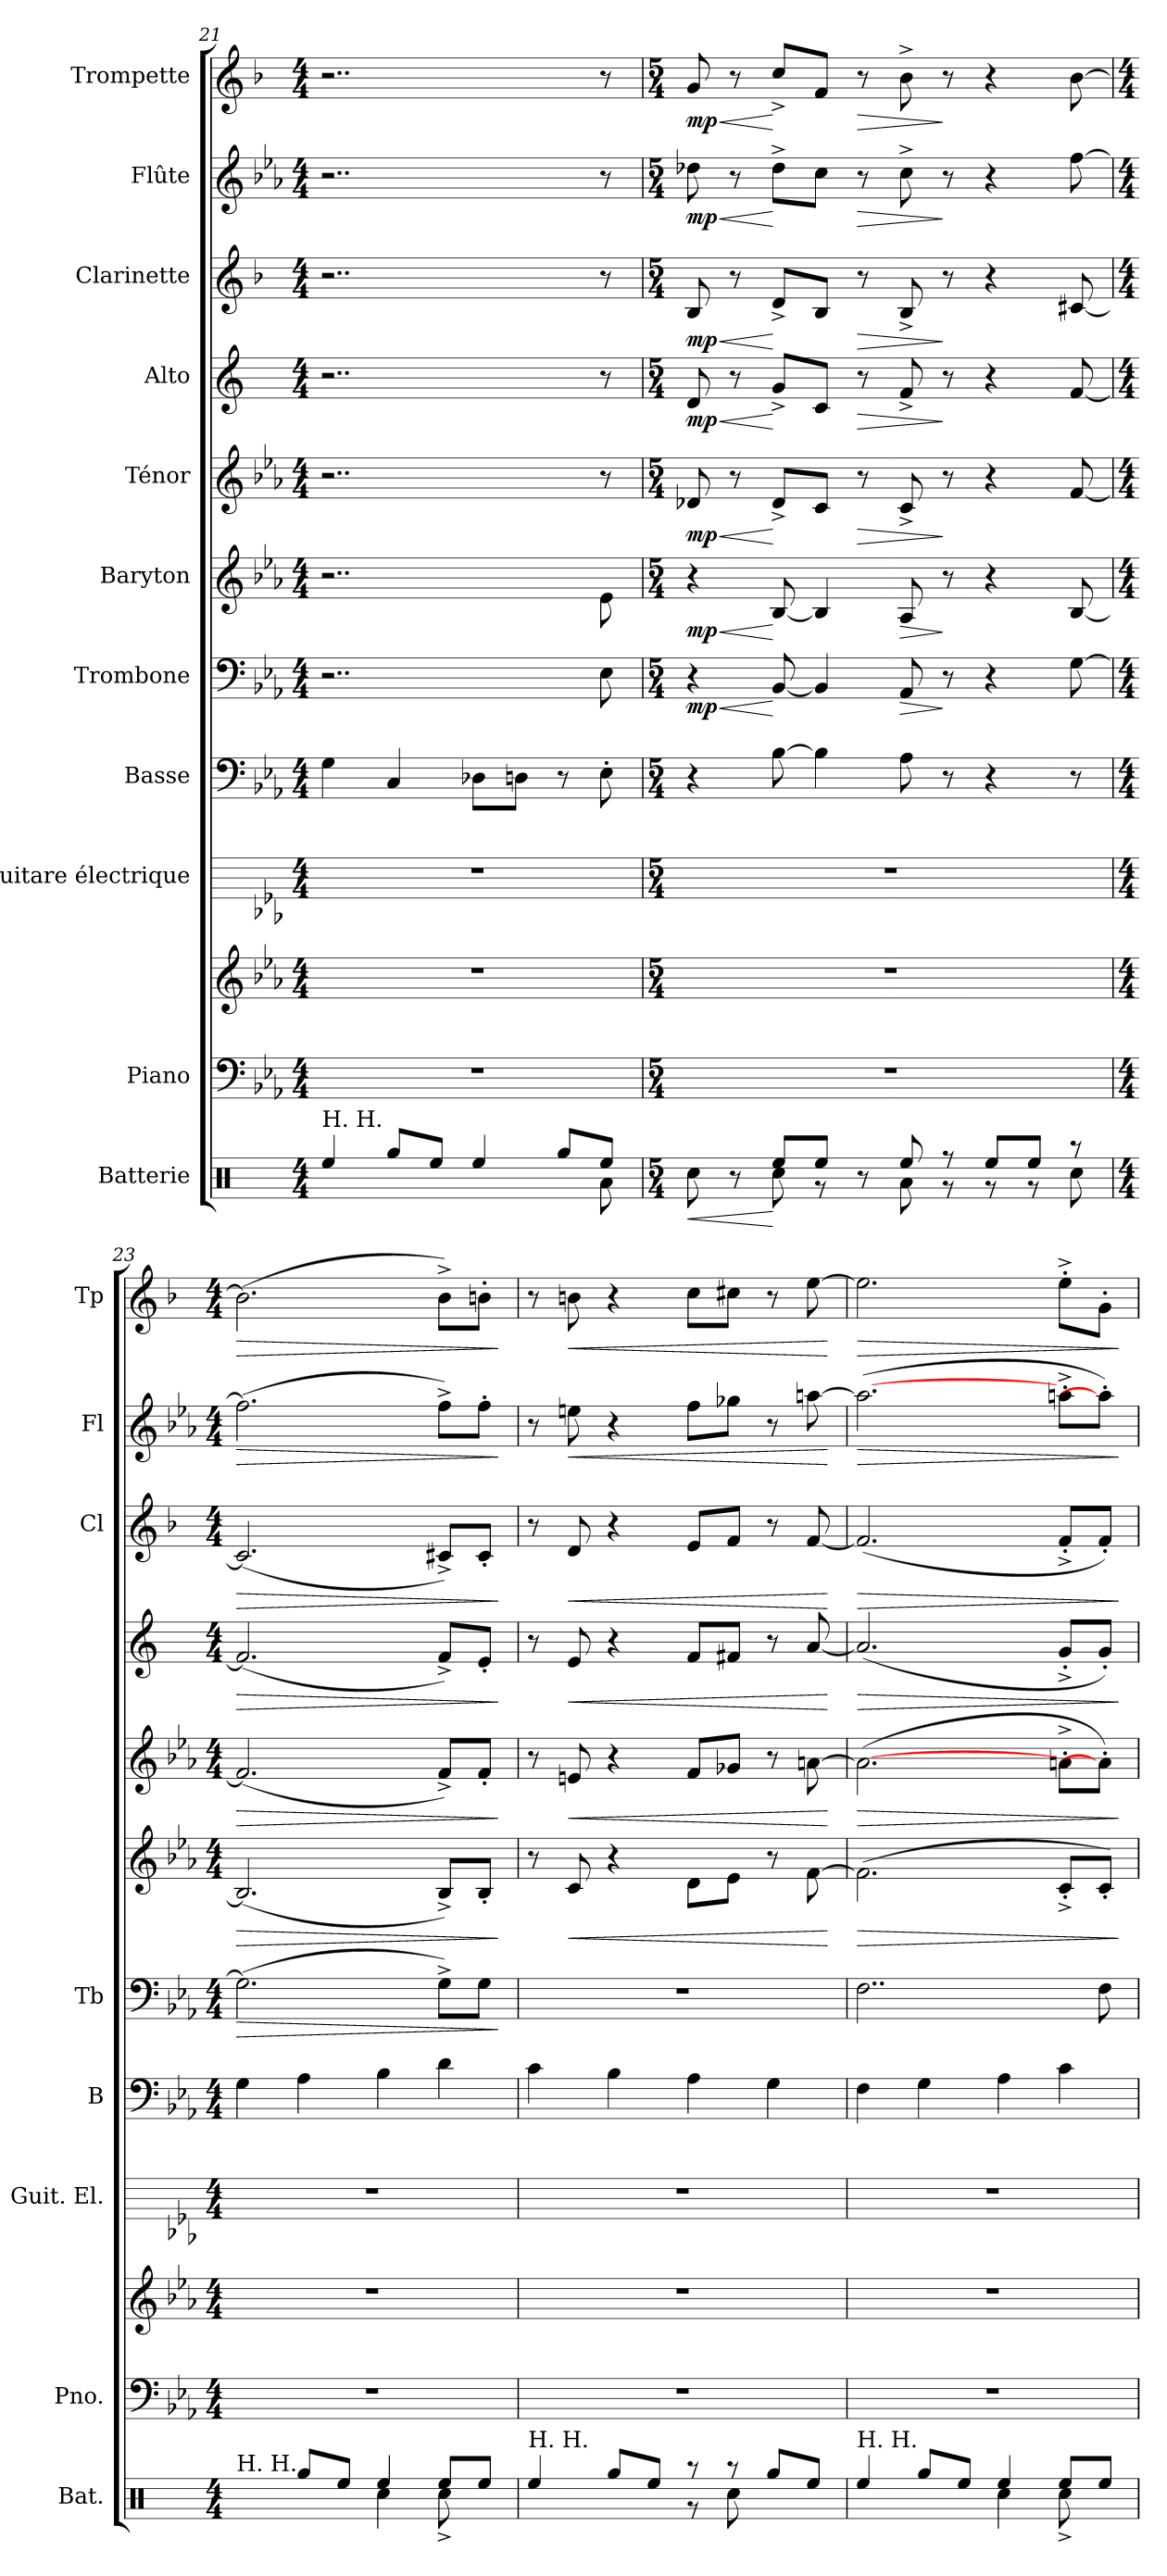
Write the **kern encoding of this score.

**kern	**dynam	**kern	**kern	**kern	**kern	**kern	**dynam	**kern	**dynam	**kern	**dynam	**kern	**dynam	**kern	**dynam	**kern	**dynam	**kern	**dynam
*part11	*part11	*part10	*part10	*part9	*part8	*part7	*part7	*part6	*part6	*part5	*part5	*part4	*part4	*part3	*part3	*part2	*part2	*part1	*part1
*staff12	*staff12	*staff11	*staff10	*staff9	*staff8	*staff7	*staff7	*staff6	*staff6	*staff5	*staff5	*staff4	*staff4	*staff3	*staff3	*staff2	*staff2	*staff1	*staff1
*I"Batterie	*	*I"Piano	*	*I"Guitare électrique	*I"Basse	*I"Trombone	*	*I"Baryton	*	*I"Ténor	*	*I"Alto	*	*I"Clarinette	*	*I"Flûte	*	*I"Trompette	*
*I'Bat.	*	*I'Pno.	*	*I'Guit. El.	*I'B	*I'Tb	*	*	*	*	*	*	*	*I'Cl	*	*I'Fl	*	*I'Tp	*
*clefX	*	*clefF4	*clefG2	*	*clefF4	*clefF4	*	*clefG2	*	*clefG2	*	*clefG2	*	*clefG2	*	*clefG2	*	*clefG2	*
*	*	*	*	*	*ITrd7c12	*	*	*ITrd12c21	*	*ITrd8c14	*	*ITrd5c9	*	*ITrd1c2	*	*	*	*ITrd1c2	*
*k[]	*	*k[b-e-a-]	*k[b-e-a-]	*k[b-e-a-]	*k[b-e-a-]	*k[b-e-a-]	*	*k[b-e-a-]	*	*k[b-e-a-]	*	*k[b-e-a-]	*	*k[b-e-a-]	*	*k[b-e-a-]	*	*k[b-e-a-]	*
*M4/4	*	*M4/4	*M4/4	*M4/4	*M4/4	*M4/4	*	*M4/4	*	*M4/4	*	*M4/4	*	*M4/4	*	*M4/4	*	*M4/4	*
=21	=21	=21	=21	=21	=21	=21	=21	=21	=21	=21	=21	=21	=21	=21	=21	=21	=21	=21	=21
*^	*	*	*	*	*	*	*	*	*	*	*	*	*	*	*	*	*	*	*
!LO:TX:a:t=H. H.	!	!	!	!	!	!	!	!	!	!	!	!	!	!	!	!	!	!	!	!
4Ree/	2..ryy	.	1r	1r	1r	4GG\	2..r	.	2..r	.	2..r	.	2..r	.	2..r	.	2..r	.	2..r	.
8Rgg/L	.	.	.	.	.	4CC/	.	.	.	.	.	.	.	.	.	.	.	.	.	.
8Ree/J	.	.	.	.	.	.	.	.	.	.	.	.	.	.	.	.	.	.	.	.
4Ree/	.	.	.	.	.	8DD-X\L	.	.	.	.	.	.	.	.	.	.	.	.	.	.
.	.	.	.	.	.	8DDn\J	.	.	.	.	.	.	.	.	.	.	.	.	.	.
8Rgg/L	.	.	.	.	.	8r	.	.	.	.	.	.	.	.	.	.	.	.	.	.
8Ree/J	8Ra\	.	.	.	.	8EE-'\	8E-\	.	8E-\	.	8r	.	8r	.	8r	.	8r	.	8r	.
!!LO:PB:g=z
=22	=22	=22	=22	=22	=22	=22	=22	=22	=22	=22	=22	=22	=22	=22	=22	=22	=22	=22	=22	=22
*M5/4	*	*	*M5/4	*M5/4	*M5/4	*M5/4	*M5/4	*	*M5/4	*	*M5/4	*	*M5/4	*	*M5/4	*	*M5/4	*	*M5/4	*
!	!	!LO:HP:b	!	!	!	!	!	!LO:HP:b	!	!LO:HP:b	!	!LO:HP:b	!	!LO:HP:b	!	!LO:HP:b	!	!LO:HP:b	!	!LO:HP:b
!	!	!	!	!	!	!	!	!LO:DY:n=1:b	!	!LO:DY:n=1:b	!	!LO:DY:n=1:b	!	!LO:DY:n=1:b	!	!LO:DY:n=1:b	!	!LO:DY:n=1:b	!	!LO:DY:n=1:b
8Rcc\	4ryy	<	4%5r	4%5r	4%5r	4r	4r	< mp	4r	< mp	8D-X/	< mp	8F/	< mp	8A-/	< mp	8dd-X\	< mp	8f/	< mp
8r	.	.	.	.	.	.	.	.	.	.	8r	.	8r	.	8r	.	8r	.	8r	.
8Ree/L	8Rcc\	[	.	.	.	[8BB-\	[8BB-/	[	[8BB-/	[	8D-^/L	[	8B-^/L	[	8c^/L	[	8dd-^\L	[	8b-^/L	[
8Ree/J	8r	.	.	.	.	4BB-\]	4BB-/]	.	4BB-/]	.	8C/J	.	8E-/J	.	8A-/J	.	8cc\J	.	8e-/J	.
!	!	!	!	!	!	!	!	!	!	!	!	!LO:HP:b	!	!LO:HP:b	!	!LO:HP:b	!	!LO:HP:b	!	!LO:HP:b
8r	8ryy	.	.	.	.	.	.	.	.	.	8r	>	8r	>	8r	>	8r	>	8r	>
!	!	!	!	!	!	!	!	!LO:HP:b	!	!LO:HP:b	!	!	!	!	!	!	!	!	!	!
8Ree/	8Ra\	.	.	.	.	8AA-\	8AA-/	>	8AA-/	>	8C^/	.	8A-^/	.	8A-^/	.	8cc^\	.	8a-^\	.
8r	8r	.	.	.	.	8r	8r	]	8r	]	8r	]	8r	]	8r	]	8r	]	8r	]
8Ree/L	8r	.	.	.	.	4r	4r	.	4r	.	4r	.	4r	.	4r	.	4r	.	4r	.
8Ree/J	8r	.	.	.	.	.	.	.	.	.	.	.	.	.	.	.	.	.	.	.
8r	8Rcc\	.	.	.	.	8r	[8G\	.	[8BB-/	.	[8F/	.	[8A-/	.	[8Bn/	.	[8ff\	.	[8a-\	.
=23	=23	=23	=23	=23	=23	=23	=23	=23	=23	=23	=23	=23	=23	=23	=23	=23	=23	=23	=23	=23
*M4/4	*	*	*M4/4	*M4/4	*M4/4	*M4/4	*M4/4	*	*M4/4	*	*M4/4	*	*M4/4	*	*M4/4	*	*M4/4	*	*M4/4	*
!LO:TX:a:t=H. H.	!	!	!	!	!	!	!	!	!	!	!	!	!	!	!	!	!	!	!	!
!	!	!	!	!	!	!	!	!LO:HP:b	!	!LO:HP:b	!	!LO:HP:b	!	!LO:HP:b	!	!LO:HP:b	!	!LO:HP:b	!	!LO:HP:b
4Ree/yy	2ryy	.	1r	1r	1r	4GG\	(>2.G\]	>	(<2.BB-/]	>	(<2.F/]	>	(<2.A-/]	>	(<2.B/]	>	(>2.ff\]	>	(>2.a-\]	>
8Rgg/L	.	.	.	.	.	4AA-\	.	.	.	.	.	.	.	.	.	.	.	.	.	.
8Ree/J	.	.	.	.	.	.	.	.	.	.	.	.	.	.	.	.	.	.	.	.
4Ree/	4Rcc\	.	.	.	.	4BB-\	.	.	.	.	.	.	.	.	.	.	.	.	.	.
8Ree/L	8Rcc^\	.	.	.	.	4D\	8G^\L)	.	8BB-^/L)	.	8F^/L)	.	8A-^/L)	.	8Bn^/L)	.	8ff^\L)	.	8a-^\L)	.
8Ree/J	8ryy	.	.	.	.	.	8G\J	.	8BB-'/J	.	8F'/J	.	8G'/J	.	8B'/J	.	8ff'\J	.	8an'\J	.
*v	*v	*	*	*	*	*	*	*	*	*	*	*	*	*	*	*	*	*	*	*
.	.	.	.	.	.	.	]	.	]	.	]	.	]	.	]	.	]	.	]
=24	=24	=24	=24	=24	=24	=24	=24	=24	=24	=24	=24	=24	=24	=24	=24	=24	=24	=24	=24
*^	*	*	*	*	*	*	*	*	*	*	*	*	*	*	*	*	*	*	*
!LO:TX:a:t=H. H.	!	!	!	!	!	!	!	!	!	!	!	!	!	!	!	!	!	!	!	!
4Ree/	2ryy	.	1r	1r	1r	4C\	1r	.	8r	.	8r	.	8r	.	8r	.	8r	.	8r	.
!	!	!	!	!	!	!	!	!	!	!LO:HP:b	!	!LO:HP:b	!	!LO:HP:b	!	!LO:HP:b	!	!LO:HP:b	!	!LO:HP:b
.	.	.	.	.	.	.	.	.	8C/	<	8En/	<	8G/	<	8c/	<	8een\	<	8an\	<
8Rgg/L	.	.	.	.	.	4BB-\	.	.	4r	.	4r	.	4r	.	4r	.	4r	.	4r	.
8Ree/J	.	.	.	.	.	.	.	.	.	.	.	.	.	.	.	.	.	.	.	.
8r	8r	.	.	.	.	4AA-\	.	.	8D\L	.	8F/L	.	8A-/L	.	8d/L	.	8ff\L	.	8b-\L	.
8r	8Rcc\	.	.	.	.	.	.	.	8E-\J	.	8G-X/J	.	8An/J	.	8e-/J	.	8gg-X\J	.	8bn\J	.
8Rgg/L	4ryy	.	.	.	.	4GG\	.	.	8r	.	8r	.	8r	.	8r	.	8r	.	8r	.
8Ree/J	.	.	.	.	.	.	.	.	[8F\	.	[8An\	.	[8c/	.	[8e-/	.	[8aan\	.	[8dd\	.
*v	*v	*	*	*	*	*	*	*	*	*	*	*	*	*	*	*	*	*	*	*
.	.	.	.	.	.	.	.	.	[	.	[	.	[	.	[	.	[	.	[
=25	=25	=25	=25	=25	=25	=25	=25	=25	=25	=25	=25	=25	=25	=25	=25	=25	=25	=25	=25
*^	*	*	*	*	*	*	*	*	*	*	*	*	*	*	*	*	*	*	*
!LO:TX:a:t=H. H.	!	!	!	!	!	!	!	!	!	!	!	!	!	!	!	!	!	!	!	!
!	!	!	!	!	!	!	!	!	!	!LO:HP:b	!	!LO:HP:b	!	!LO:HP:b	!	!LO:HP:b	!	!LO:HP:b	!	!LO:HP:b
4Ree/	2ryy	.	1r	1r	1r	4FF\	2..F\	.	(>2.F\]	>	(<2.A\_	>	(<2.c/]	>	(<2.e-/]	>	(<2.aa\_	>	2.dd\]	>
8Rgg/L	.	.	.	.	.	4GG\	.	.	.	.	.	.	.	.	.	.	.	.	.	.
8Ree/J	.	.	.	.	.	.	.	.	.	.	.	.	.	.	.	.	.	.	.	.
4Ree/	4Rcc\	.	.	.	.	4AA-\	.	.	.	.	.	.	.	.	.	.	.	.	.	.
8Ree/L	8Rcc^\	.	.	.	.	4C\	.	.	8C'^/L	.	8An'^\L	.	8B-'^/L	.	8e-'^/L	.	8aan'^\L	.	8dd'^\L	.
8Ree/J	8ryy	.	.	.	.	.	8F\	.	8C'/J)	.	8A'\J])	.	8B-'/J)	.	8e-'/J)	.	8aa'\J])	.	8f'\J	.
*v	*v	*	*	*	*	*	*	*	*	*	*	*	*	*	*	*	*	*	*	*
.	.	.	.	.	.	.	.	.	]	.	]	.	]	.	]	.	]	.	]
=	=	=	=	=	=	=	=	=	=	=	=	=	=	=	=	=	=	=	=
*-	*-	*-	*-	*-	*-	*-	*-	*-	*-	*-	*-	*-	*-	*-	*-	*-	*-	*-	*-
